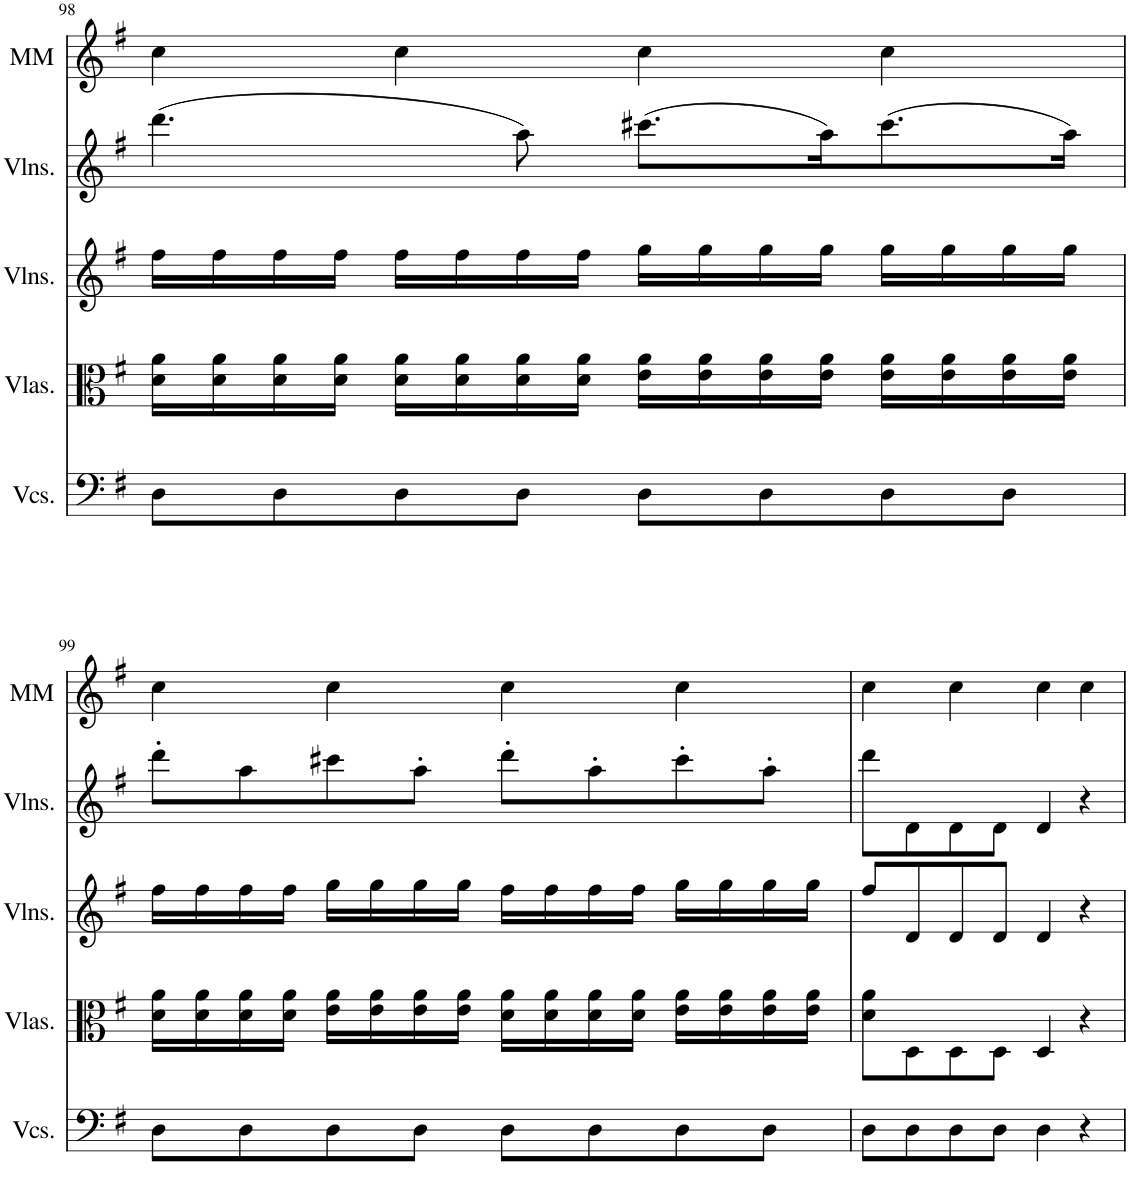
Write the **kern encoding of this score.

**kern	**kern	**kern	**kern	**kern
*part5	*part4	*part3	*part2	*part1
*staff5	*staff4	*staff3	*staff2	*staff1
*I"Violoncellos	*I"Violas	*I"Violins	*I"Violins	*I"MM
*I'Vcs.	*I'Vlas.	*I'Vlns.	*I'Vlns.	*I'MM
!!LO:PB:g=z
*clefF4	*clefC3	*clefG2	*clefG2	*clefG2
*k[f#]	*k[f#]	*k[f#]	*k[f#]	*k[f#]
*M4/4	*M4/4	*M4/4	*M4/4	*M4/4
*met(c)	*met(c)	*met(c)	*met(c)	*met(c)
=98	=98	=98	=98	=98
8D\L	16d\ 16a\LL	16ff#\LL	(4.ddd\	4cc\
.	16d\ 16a\	16ff#\	.	.
8D\	16d\ 16a\	16ff#\	.	.
.	16d\ 16a\JJ	16ff#\JJ	.	.
8D\	16d\ 16a\LL	16ff#\LL	.	4cc\
.	16d\ 16a\	16ff#\	.	.
8D\J	16d\ 16a\	16ff#\	8aa\)	.
.	16d\ 16a\JJ	16ff#\JJ	.	.
8D\L	16e\ 16a\LL	16gg\LL	(8.ccc#X\L	4cc\
.	16e\ 16a\	16gg\	.	.
8D\	16e\ 16a\	16gg\	.	.
.	16e\ 16a\JJ	16gg\JJ	16aa\K)	.
8D\	16e\ 16a\LL	16gg\LL	(8.ccc#\	4cc\
.	16e\ 16a\	16gg\	.	.
8D\J	16e\ 16a\	16gg\	.	.
.	16e\ 16a\JJ	16gg\JJ	16aa\Jk)	.
!!LO:LB:g=z
=99	=99	=99	=99	=99
8D\L	16d\ 16a\LL	16ff#\LL	8ddd'\L	4cc\
.	16d\ 16a\	16ff#\	.	.
8D\	16d\ 16a\	16ff#\	8aa\	.
.	16d\ 16a\JJ	16ff#\JJ	.	.
8D\	16e\ 16a\LL	16gg\LL	8ccc#X\	4cc\
.	16e\ 16a\	16gg\	.	.
8D\J	16e\ 16a\	16gg\	8aa'\J	.
.	16e\ 16a\JJ	16gg\JJ	.	.
8D\L	16d\ 16a\LL	16ff#\LL	8ddd'\L	4cc\
.	16d\ 16a\	16ff#\	.	.
8D\	16d\ 16a\	16ff#\	8aa'\	.
.	16d\ 16a\JJ	16ff#\JJ	.	.
8D\	16e\ 16a\LL	16gg\LL	8ccc#'\	4cc\
.	16e\ 16a\	16gg\	.	.
8D\J	16e\ 16a\	16gg\	8aa'\J	.
.	16e\ 16a\JJ	16gg\JJ	.	.
=100	=100	=100	=100	=100
8D\L	8d\ 8a\L	8ff#/L	8ddd\L	4cc\
8D\	8D\	8d/	8d\	.
8D\	8D\	8d/	8d\	4cc\
8D\J	8D\J	8d/J	8d\J	.
4D\	4D/	4d/	4d/	4cc\
4r	4r	4r	4r	4cc\
=	=	=	=	=
*-	*-	*-	*-	*-
